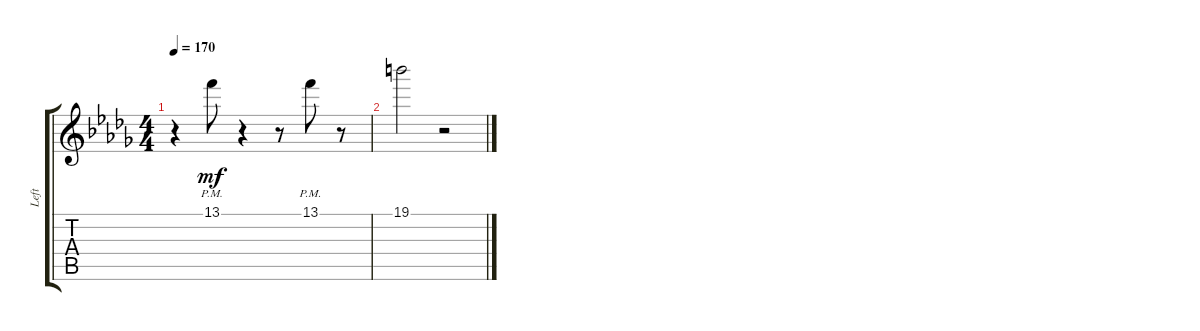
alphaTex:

\track ("Left" "Left") {instrument overdrivenguitar}
\staff {score tabs}
\tuning (E4 B3 G3 D3 A2 E2) {hide}
\ts (4 4)
\tempo 170
\clef g2
\ks db
r.4{dy mf} 13.1{pm}.8 r.4 r.8 13.1{pm}.8 r.8 |
19.1.2 r.2
